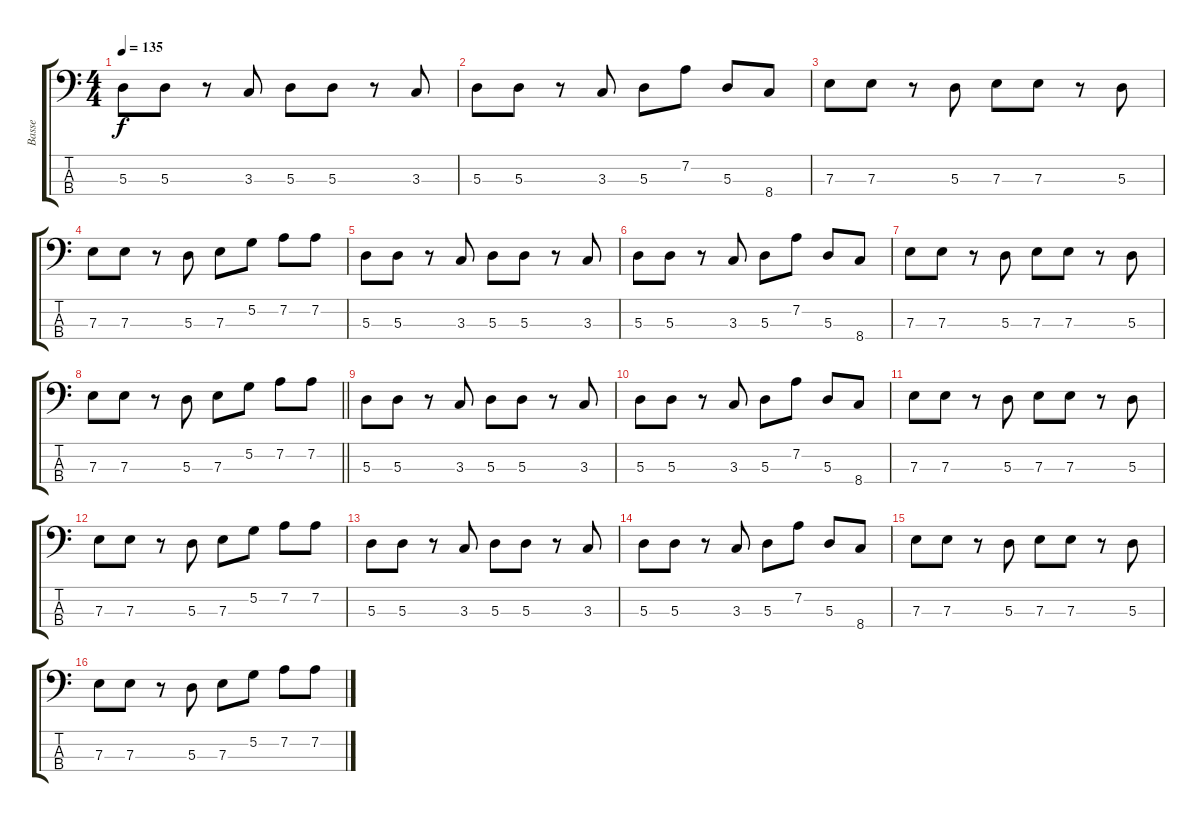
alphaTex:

\track ("Basse" "Basse") {instrument electricbassfinger}
\staff {score tabs}
\tuning (G2 D2 A1 E1) {hide}
\ts (4 4)
\tempo 135
\clef f4
\ks c
5.3.8{dy f} 5.3.8 r.8 3.3.8 5.3.8 5.3.8 r.8 3.3.8 |
5.3.8 5.3.8 r.8 3.3.8 5.3.8 7.2.8 5.3.8 8.4.8 |
7.3.8 7.3.8 r.8 5.3.8 7.3.8 7.3.8 r.8 5.3.8 |
7.3.8 7.3.8 r.8 5.3.8 7.3.8 5.2.8 7.2.8 7.2.8 |
5.3.8 5.3.8 r.8 3.3.8 5.3.8 5.3.8 r.8 3.3.8 |
5.3.8 5.3.8 r.8 3.3.8 5.3.8 7.2.8 5.3.8 8.4.8 |
7.3.8 7.3.8 r.8 5.3.8 7.3.8 7.3.8 r.8 5.3.8 |
\barLineRight lightlight
7.3.8 7.3.8 r.8 5.3.8 7.3.8 5.2.8 7.2.8 7.2.8 |
5.3.8 5.3.8 r.8 3.3.8 5.3.8 5.3.8 r.8 3.3.8 |
5.3.8 5.3.8 r.8 3.3.8 5.3.8 7.2.8 5.3.8 8.4.8 |
7.3.8 7.3.8 r.8 5.3.8 7.3.8 7.3.8 r.8 5.3.8 |
7.3.8 7.3.8 r.8 5.3.8 7.3.8 5.2.8 7.2.8 7.2.8 |
5.3.8 5.3.8 r.8 3.3.8 5.3.8 5.3.8 r.8 3.3.8 |
5.3.8 5.3.8 r.8 3.3.8 5.3.8 7.2.8 5.3.8 8.4.8 |
7.3.8 7.3.8 r.8 5.3.8 7.3.8 7.3.8 r.8 5.3.8 |
7.3.8 7.3.8 r.8 5.3.8 7.3.8 5.2.8 7.2.8 7.2.8
